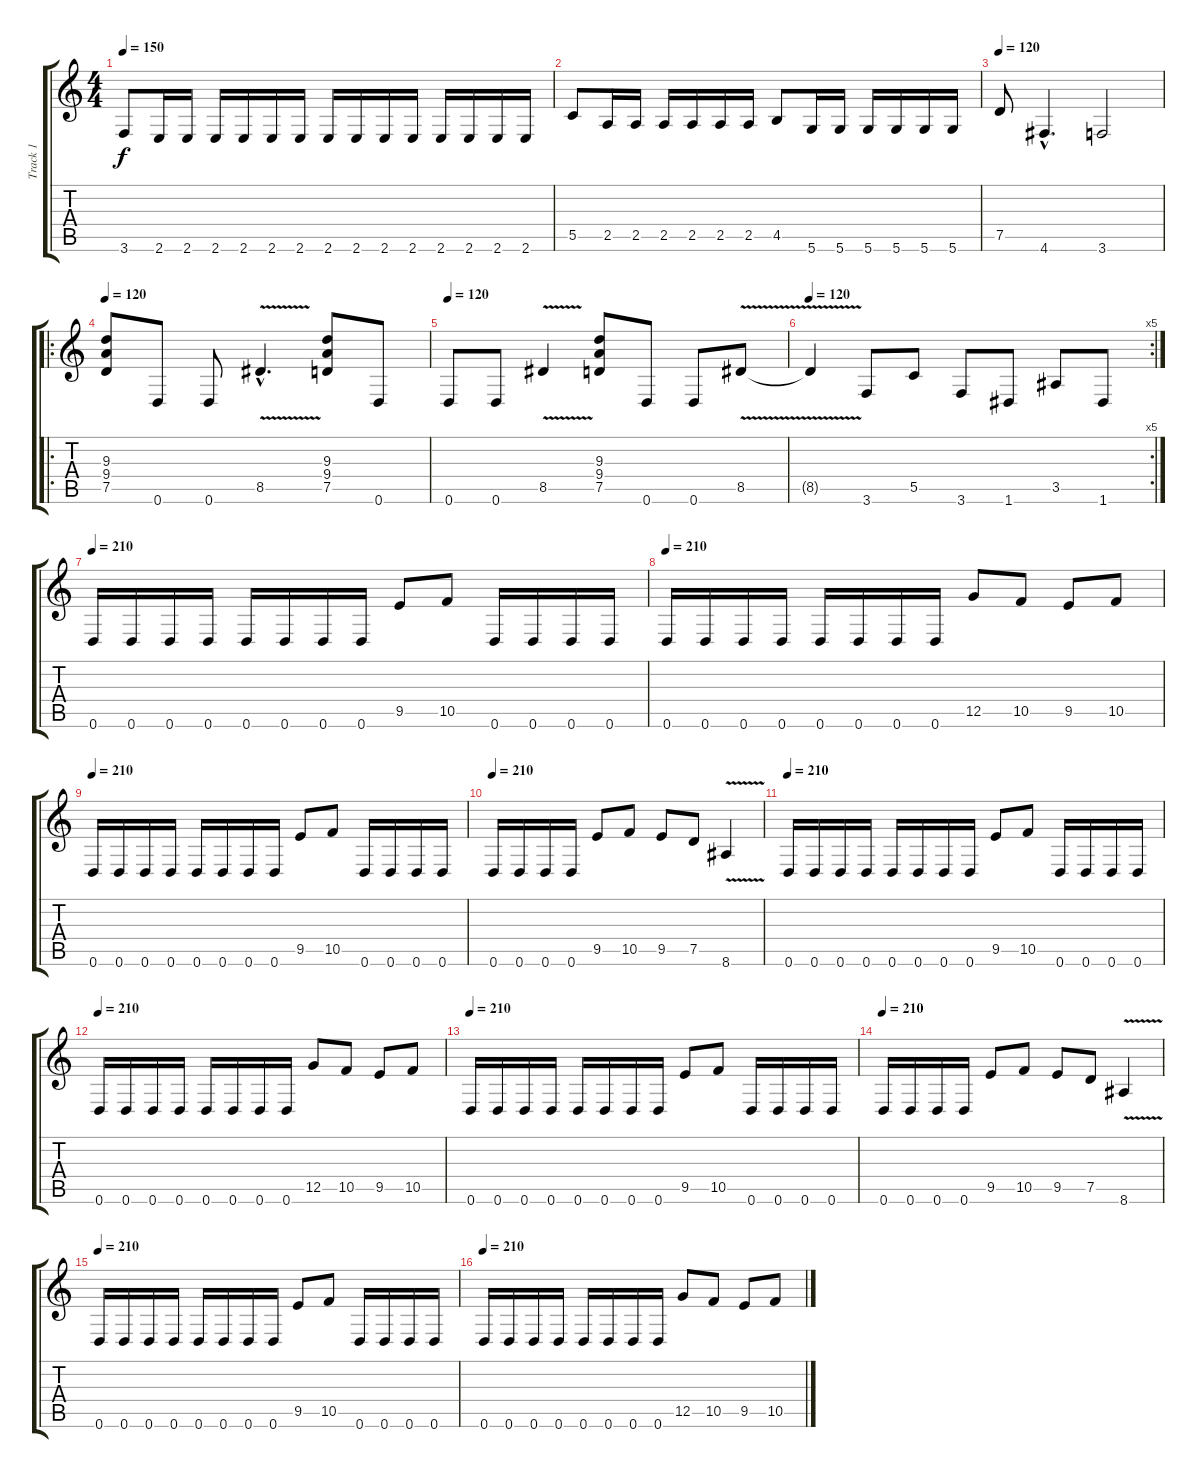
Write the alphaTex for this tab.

\track ("Track 1" "Track 1") {instrument distortionguitar}
\staff {score tabs}
\tuning (D4 A3 F3 C3 G2 D2) {hide}
\ts (4 4)
\tempo 150
\clef g2
\ks c
3.6.8{dy f} 2.6.16 2.6.16 2.6.16 2.6.16 2.6.16 2.6.16 2.6.16 2.6.16 2.6.16 2.6.16 2.6.16 2.6.16 2.6.16 2.6.16 |
5.5.8 2.5.16 2.5.16 2.5.16 2.5.16 2.5.16 2.5.16 4.5.8 5.6.16 5.6.16 5.6.16 5.6.16 5.6.16 5.6.16 |
\tempo 120
7.5.8 4.6{hac}.4{d} 3.6.2 |
\ro
\tempo 120
(9.3 9.4 7.5).8 0.6.8 0.6.8 8.5{v hac}.4{d} (9.3 9.4 7.5).8 0.6.8 |
\tempo 120
0.6.8 0.6.8 8.5{v}.4 (9.3 9.4 7.5).8 0.6.8 0.6.8 8.5{v}.8 |
\rc 5
\tempo 120
8.5{v t}.4 3.6.8 5.5.8 3.6.8 1.6.8 3.5.8 1.6.8 |
\tempo 210
0.6.16 0.6.16 0.6.16 0.6.16 0.6.16 0.6.16 0.6.16 0.6.16 9.5.8 10.5.8 0.6.16 0.6.16 0.6.16 0.6.16 |
\tempo 210
0.6.16 0.6.16 0.6.16 0.6.16 0.6.16 0.6.16 0.6.16 0.6.16 12.5.8 10.5.8 9.5.8 10.5.8 |
\tempo 210
0.6.16 0.6.16 0.6.16 0.6.16 0.6.16 0.6.16 0.6.16 0.6.16 9.5.8 10.5.8 0.6.16 0.6.16 0.6.16 0.6.16 |
\tempo 210
0.6.16 0.6.16 0.6.16 0.6.16 9.5.8 10.5.8 9.5.8 7.5.8 8.6{v}.4 |
\tempo 210
0.6.16 0.6.16 0.6.16 0.6.16 0.6.16 0.6.16 0.6.16 0.6.16 9.5.8 10.5.8 0.6.16 0.6.16 0.6.16 0.6.16 |
\tempo 210
0.6.16 0.6.16 0.6.16 0.6.16 0.6.16 0.6.16 0.6.16 0.6.16 12.5.8 10.5.8 9.5.8 10.5.8 |
\tempo 210
0.6.16 0.6.16 0.6.16 0.6.16 0.6.16 0.6.16 0.6.16 0.6.16 9.5.8 10.5.8 0.6.16 0.6.16 0.6.16 0.6.16 |
\tempo 210
0.6.16 0.6.16 0.6.16 0.6.16 9.5.8 10.5.8 9.5.8 7.5.8 8.6{v}.4 |
\tempo 210
0.6.16 0.6.16 0.6.16 0.6.16 0.6.16 0.6.16 0.6.16 0.6.16 9.5.8 10.5.8 0.6.16 0.6.16 0.6.16 0.6.16 |
\tempo 210
0.6.16 0.6.16 0.6.16 0.6.16 0.6.16 0.6.16 0.6.16 0.6.16 12.5.8 10.5.8 9.5.8 10.5.8
